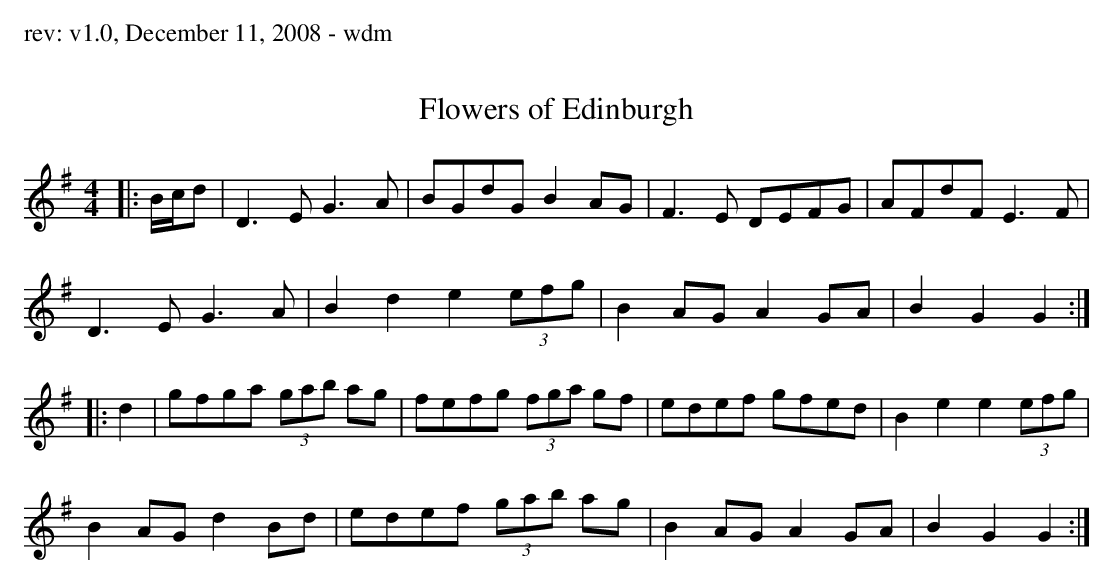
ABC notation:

X:1
T: Flowers of Edinburgh
M: 4/4
L: 1/8
K: G Major
|: B/c/d |\
D3 E G3 A | BGdG B2AG | F3 E DEFG | AFdF E3 F |
D3 E G3 A | B2 d2 e2 (3efg | B2 AG A2 GA | B2 G2 G2 :|
|: d2 |\
gfga (3gab ag | fefg (3fga gf | edef gfed | B2 e2 e2 (3efg |
B2 AG d2 Bd | edef (3gab ag | B2 AG A2 GA | B2 G2 G2 :|
